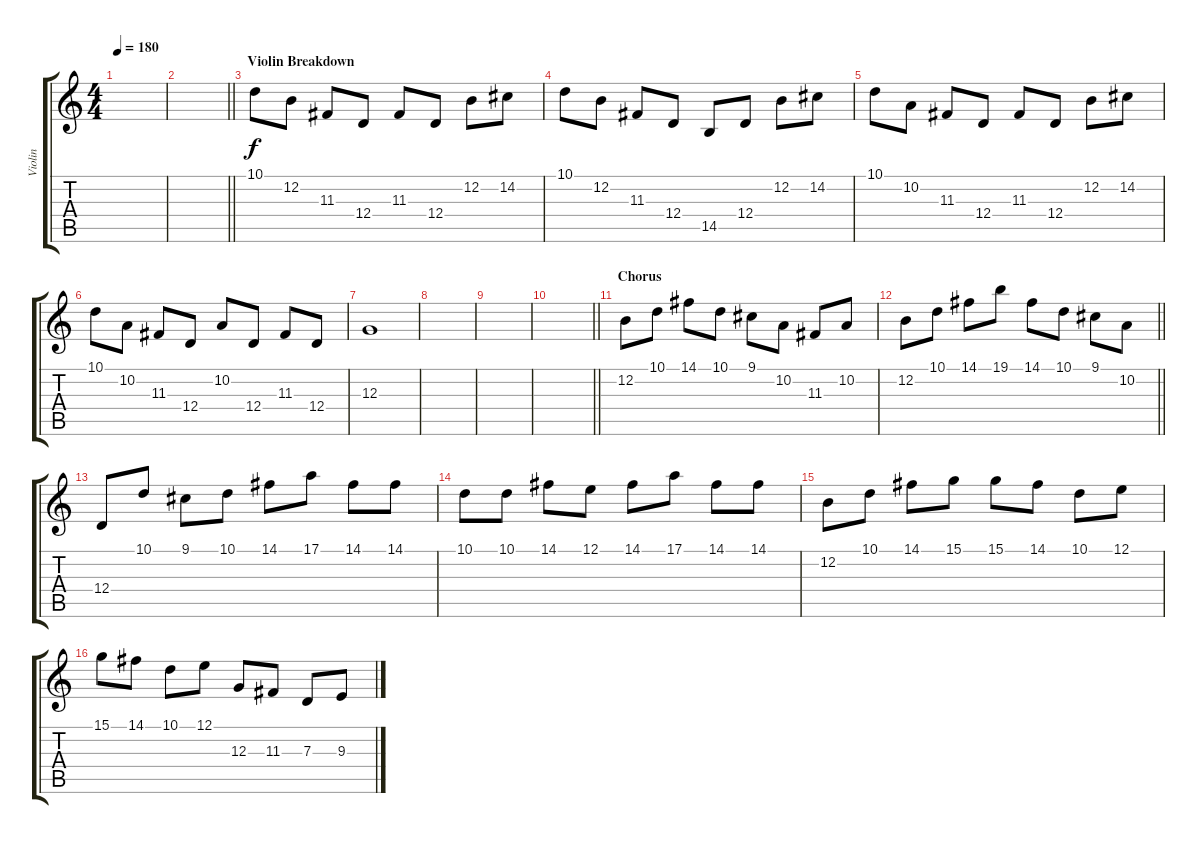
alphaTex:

\track ("Violin" "Violin") {instrument violin}
\staff {score tabs}
\tuning (E4 B3 G3 D3 A2 E2) {hide}
\ts (4 4)
\tempo 180
\clef g2
\ks c
|
\barLineRight lightlight
|
\section ("" "Violin Breakdown")
10.1.8 12.2.8 11.3.8 12.4.8 11.3.8 12.4.8 12.2.8 14.2.8 |
10.1.8 12.2.8 11.3.8 12.4.8 14.5.8 12.4.8 12.2.8 14.2.8 |
10.1.8 10.2.8 11.3.8 12.4.8 11.3.8 12.4.8 12.2.8 14.2.8 |
10.1.8 10.2.8 11.3.8 12.4.8 10.2.8 12.4.8 11.3.8 12.4.8 |
12.3.1 |
|
|
\barLineRight lightlight
|
\section ("" "Chorus")
12.2.8 10.1.8 14.1.8 10.1.8 9.1.8 10.2.8 11.3.8 10.2.8 |
\barLineRight lightlight
12.2.8 10.1.8 14.1.8 19.1.8 14.1.8 10.1.8 9.1.8 10.2.8 |
12.4.8 10.1.8 9.1.8 10.1.8 14.1.8 17.1.8 14.1.8 14.1.8 |
10.1.8 10.1.8 14.1.8 12.1.8 14.1.8 17.1.8 14.1.8 14.1.8 |
12.2.8 10.1.8 14.1.8 15.1.8 15.1.8 14.1.8 10.1.8 12.1.8 |
15.1.8 14.1.8 10.1.8 12.1.8 12.3.8 11.3.8 7.3.8 9.3.8
